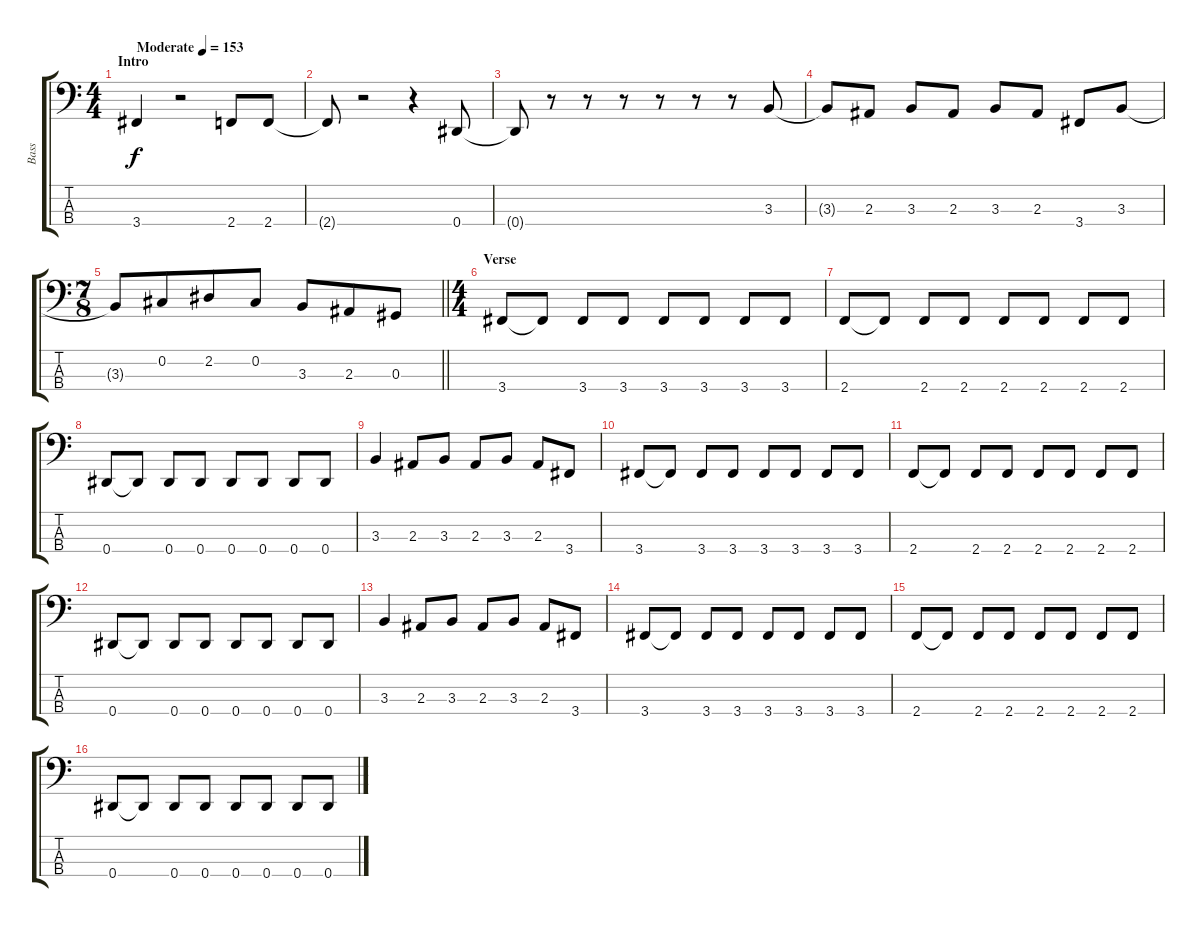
\track ("Bass" "Bass") {instrument electricbasspick}
\staff {score tabs}
\tuning (Gb2 Db2 Ab1 Eb1) {hide}
\ts (4 4)
\section ("" "Intro")
\tempo (153 "Moderate")
\clef f4
\ks c
3.4.4{dy f instrument electricbasspick} r.2 2.4.8 2.4.8 |
2.4{t}.8 r.2 r.4 0.4.8 |
0.4{t}.8 r.8 r.8 r.8 r.8 r.8 r.8 3.3.8 |
3.3{t}.8 2.3.8 3.3.8 2.3.8 3.3.8 2.3.8 3.4.8 3.3.8 |
\ts (7 8)
\barLineRight lightlight
3.3{t}.8 0.2.8 2.2.8 0.2.8 3.3.8 2.3.8 0.3.8 |
\ts (4 4)
\section ("" "Verse")
3.4.8 3.4{t}.8 3.4.8 3.4.8 3.4.8 3.4.8 3.4.8 3.4.8 |
2.4.8 2.4{t}.8 2.4.8 2.4.8 2.4.8 2.4.8 2.4.8 2.4.8 |
0.4.8 0.4{t}.8 0.4.8 0.4.8 0.4.8 0.4.8 0.4.8 0.4.8 |
3.3.4 2.3.8 3.3.8 2.3.8 3.3.8 2.3.8 3.4.8 |
3.4.8 3.4{t}.8 3.4.8 3.4.8 3.4.8 3.4.8 3.4.8 3.4.8 |
2.4.8 2.4{t}.8 2.4.8 2.4.8 2.4.8 2.4.8 2.4.8 2.4.8 |
0.4.8 0.4{t}.8 0.4.8 0.4.8 0.4.8 0.4.8 0.4.8 0.4.8 |
3.3.4 2.3.8 3.3.8 2.3.8 3.3.8 2.3.8 3.4.8 |
3.4.8 3.4{t}.8 3.4.8 3.4.8 3.4.8 3.4.8 3.4.8 3.4.8 |
2.4.8 2.4{t}.8 2.4.8 2.4.8 2.4.8 2.4.8 2.4.8 2.4.8 |
0.4.8 0.4{t}.8 0.4.8 0.4.8 0.4.8 0.4.8 0.4.8 0.4.8
